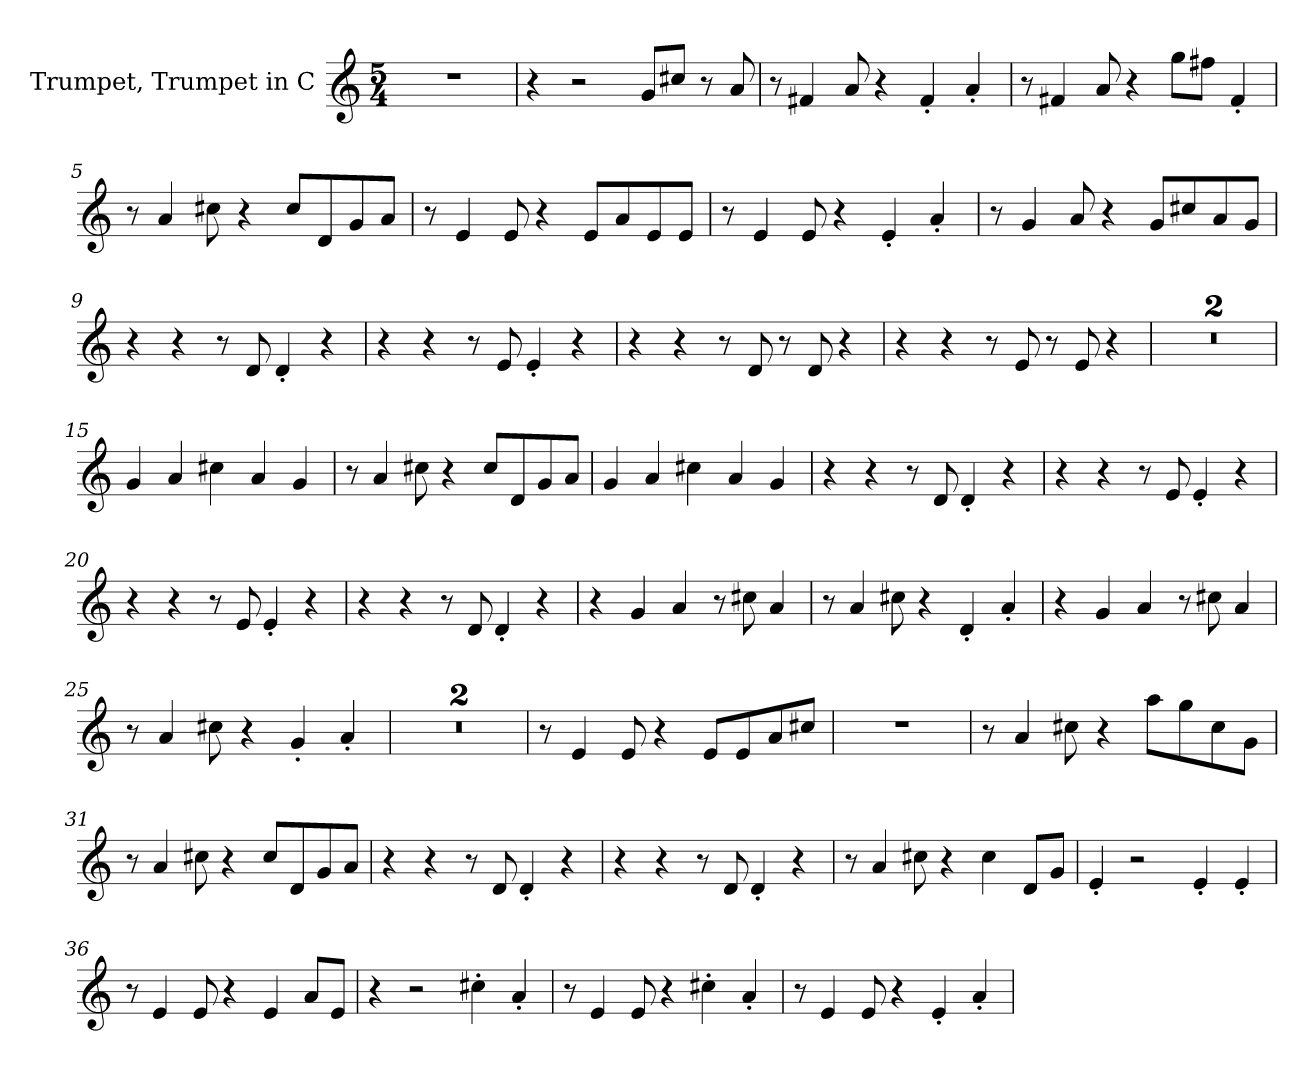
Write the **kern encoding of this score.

**kern	**dynam
*part1	*part1
*staff1	*staff1
*I"Trumpet, Trumpet in C	*
*I'Tpt.	*
*clefG2	*
*ITrd1c2	*
*M5/4	*
=1	=1
4%5r	♩ = 120
=2	=2
4r	.
2r	.
8fL	.
8bnJ	.
8r	.
8g	.
=3	=3
8r	.
4en	.
8g	.
4r	.
4e'	.
4g'	.
=4	=4
8r	.
4en	.
8g	.
4r	.
8ffL	.
8eenJ	.
4e'	.
=5	=5
8r	.
4g	.
8bn	.
4r	.
8bL	.
8c	.
8f	.
8gJ	.
!!LO:LB:g=z
=6	=6
8r	.
4d	.
8d	.
4r	.
8dL	.
8g	.
8d	.
8dJ	.
=7	=7
8r	.
4d	.
8d	.
4r	.
4d'	.
4g'	.
=8	=8
8r	.
4f	.
8g	.
4r	.
8fL	.
8bn	.
8g	.
8fJ	.
=9	=9
4r	.
4r	.
8r	.
8c	.
4c'	.
4r	.
=10	=10
4r	.
4r	.
8r	.
8d	.
4d'	.
4r	.
!!LO:LB:g=z
=11	=11
4r	.
4r	.
8r	.
8c	.
8r	.
8c	.
4r	.
=12	=12
4r	.
4r	.
8r	.
8d	.
8r	.
8d	.
4r	.
=13	=13
4%5r	.
=14	=14
4%5r	.
=15	=15
4f	.
4g	.
4bn	.
4g	.
4f	.
=16	=16
8r	.
4g	.
8bn	.
4r	.
8bL	.
8c	.
8f	.
8gJ	.
!!LO:LB:g=z
=17	=17
4f	.
4g	.
4bn	.
4g	.
4f	.
=18	=18
4r	.
4r	.
8r	.
8c	.
4c'	.
4r	.
=19	=19
4r	.
4r	.
8r	.
8d	.
4d'	.
4r	.
=20	=20
4r	.
4r	.
8r	.
8d	.
4d'	.
4r	.
=21	=21
4r	.
4r	.
8r	.
8c	.
4c'	.
4r	.
!!LO:LB:g=z
=22	=22
4r	.
4f	.
4g	.
8r	.
8bn	.
4g	.
=23	=23
8r	.
4g	.
8bn	.
4r	.
4c'	.
4g'	.
=24	=24
4r	.
4f	.
4g	.
8r	.
8bn	.
4g	.
=25	=25
8r	.
4g	.
8bn	.
4r	.
4f'	.
4g'	.
=26	=26
4%5r	.
=27	=27
4%5r	.
!!LO:LB:g=z
=28	=28
8r	.
4d	.
8d	.
4r	.
8dL	.
8d	.
8g	.
8bnJ	.
=29	=29
4%5r	.
=30	=30
8r	.
4g	.
8bn	.
4r	.
8ggL	.
8ff	.
8b	.
8fJ	.
=31	=31
8r	.
4g	.
8bn	.
4r	.
8bL	.
8c	.
8f	.
8gJ	.
=32	=32
4r	.
4r	.
8r	.
8c	.
4c'	.
4r	.
!!LO:LB:g=z
=33	=33
4r	.
4r	.
8r	.
8c	.
4c'	.
4r	.
=34	=34
8r	.
4g	.
8bn	.
4r	.
4b	.
8cL	.
8fJ	.
=35	=35
4d'	.
2r	.
4d'	.
4d'	.
=36	=36
8r	.
4d	.
8d	.
4r	.
4d	.
8gL	.
8dJ	.
=37	=37
4r	.
2r	.
4bn'	.
4g'	.
!!LO:LB:g=z
=38	=38
8r	.
4d	.
8d	.
4r	.
4bn'	.
4g'	.
=39	=39
8r	.
4d	.
8d	.
4r	.
4d'	.
4g'	.
=	=
*-	*-
